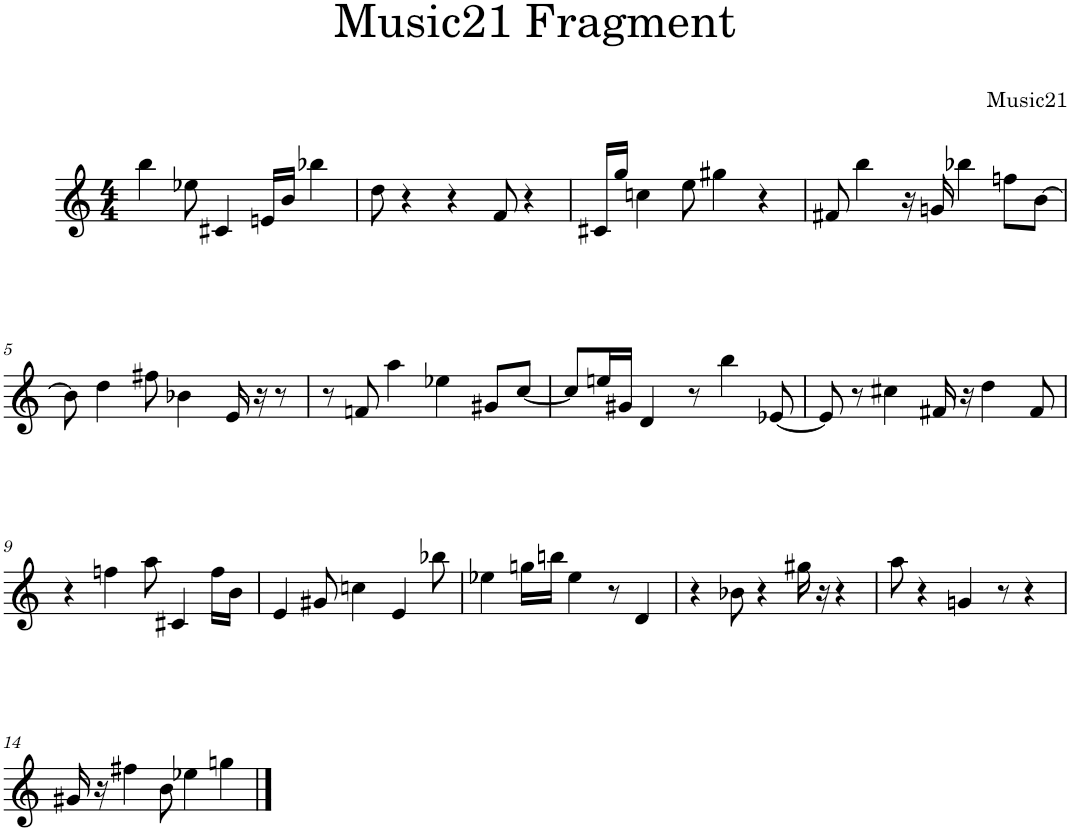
**kern
*part1
*staff1
*I"Piano
*I'Pno
*clefG2
*k[]
*M4/4
=1
4bb\
8ee-X\
4c#X/
16en/LL
16b/JJ
4bb-X\
=2
8dd\
4r
4r
8f/
4r
=3
16c#X/LL
16gg/JJ
4ccn\
8ee\
4gg#X\
4r
=4
8f#X/
4bb\
16r
16gn/
4bb-X\
8ffn\L
[8b\J
!!LO:LB:g=z
=5
8b\]
4dd\
8ff#X\
4b-X\
16e/
16r
8r
=6
8r
8fn/
4aa\
4ee-X\
8g#X/L
[8cc/J
=7
8cc/L]
16een/L
16g#X/JJ
4d/
8r
4bb\
[8e-X/
=8
8e-/]
8r
4cc#X\
16f#X/
16r
4dd\
8f#/
!!LO:LB:g=z
=9
4r
4ffn\
8aa\
4c#X/
16ff\LL
16b\JJ
=10
4e/
8g#X/
4ccn\
4e/
8bb-X\
=11
4ee-X\
16ggn\LL
16bbn\JJ
4ee-\
8r
4d/
=12
4r
8b-X\
4r
16gg#X\
16r
4r
=13
8aa\
4r
4gn/
8r
4r
!!LO:LB:g=z
=14
16g#X/
16r
4ff#X\
8b\
4ee-X\
4ggn\
==
*-
